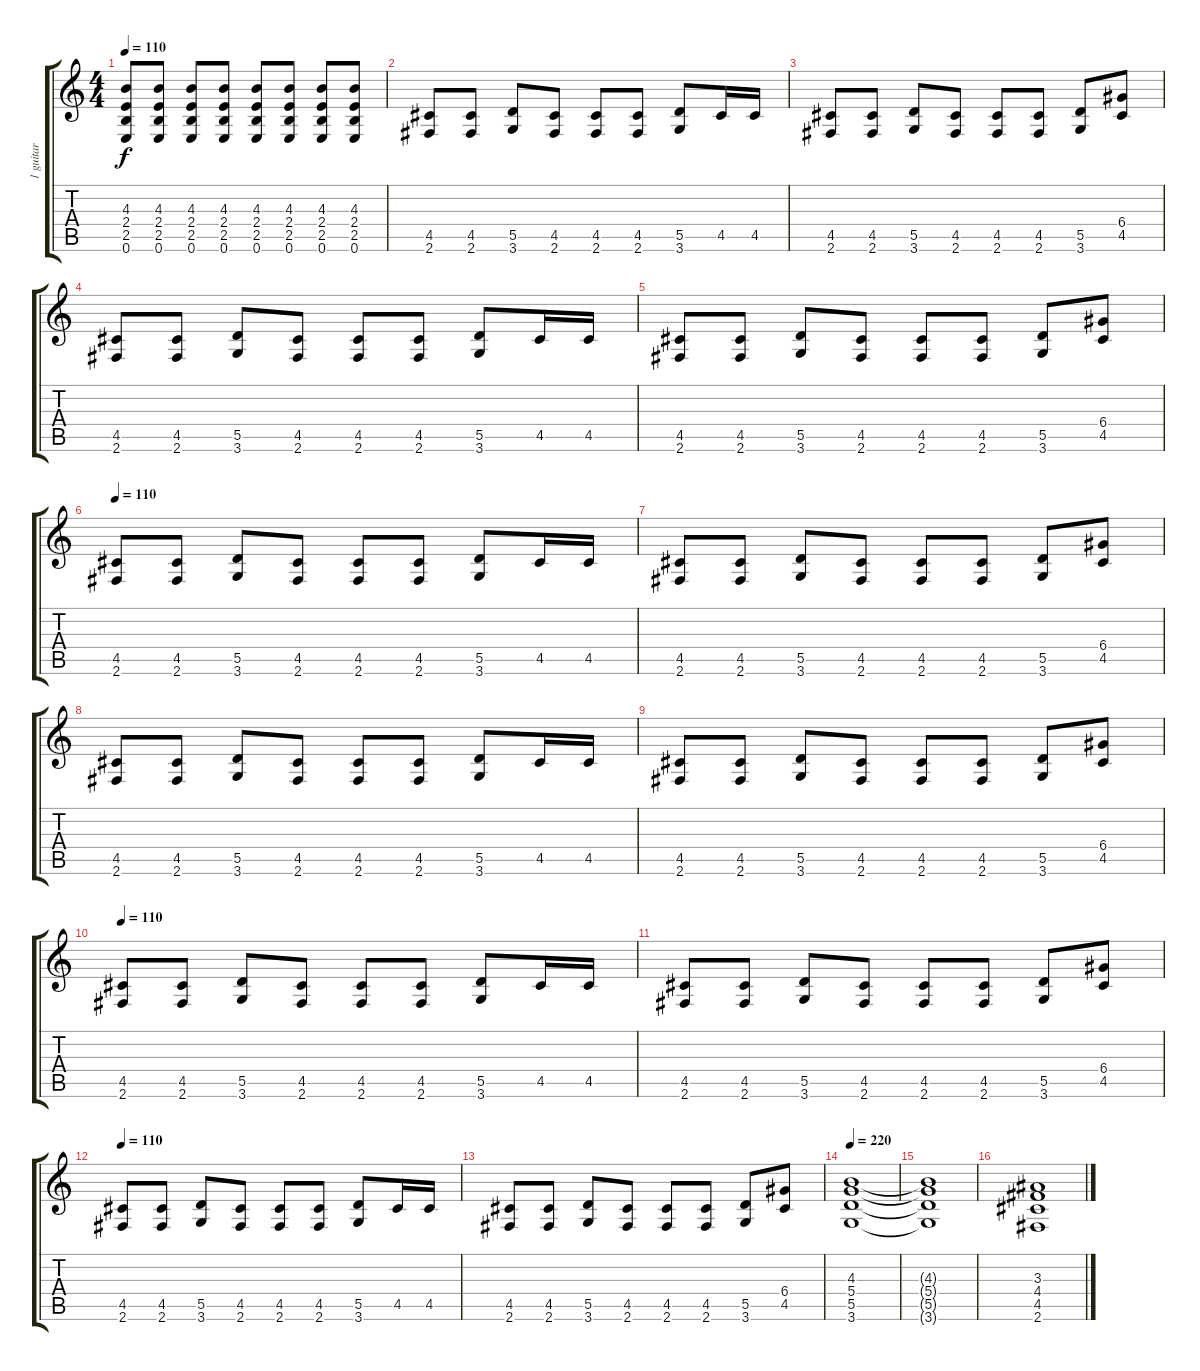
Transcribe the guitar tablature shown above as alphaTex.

\track ("1 guitar" "1 guitar") {instrument overdrivenguitar}
\staff {score tabs}
\tuning (E4 B3 G3 D3 A2 E2) {hide}
\ts (4 4)
\tempo 110
\clef g2
\ks c
(4.3 2.4 2.5 0.6).8{dy f} (4.3 2.4 2.5 0.6).8 (4.3 2.4 2.5 0.6).8 (4.3 2.4 2.5 0.6).8 (4.3 2.4 2.5 0.6).8 (4.3 2.4 2.5 0.6).8 (4.3 2.4 2.5 0.6).8 (4.3 2.4 2.5 0.6).8 |
(4.5 2.6).8 (4.5 2.6).8 (5.5 3.6).8 (4.5 2.6).8 (4.5 2.6).8 (4.5 2.6).8 (5.5 3.6).8 4.5.16 4.5.16 |
(4.5 2.6).8 (4.5 2.6).8 (5.5 3.6).8 (4.5 2.6).8 (4.5 2.6).8 (4.5 2.6).8 (5.5 3.6).8 (6.4 4.5).8 |
(4.5 2.6).8 (4.5 2.6).8 (5.5 3.6).8 (4.5 2.6).8 (4.5 2.6).8 (4.5 2.6).8 (5.5 3.6).8 4.5.16 4.5.16 |
(4.5 2.6).8 (4.5 2.6).8 (5.5 3.6).8 (4.5 2.6).8 (4.5 2.6).8 (4.5 2.6).8 (5.5 3.6).8 (6.4 4.5).8 |
\tempo 110
(4.5 2.6).8 (4.5 2.6).8 (5.5 3.6).8 (4.5 2.6).8 (4.5 2.6).8 (4.5 2.6).8 (5.5 3.6).8 4.5.16 4.5.16 |
(4.5 2.6).8 (4.5 2.6).8 (5.5 3.6).8 (4.5 2.6).8 (4.5 2.6).8 (4.5 2.6).8 (5.5 3.6).8 (6.4 4.5).8 |
(4.5 2.6).8 (4.5 2.6).8 (5.5 3.6).8 (4.5 2.6).8 (4.5 2.6).8 (4.5 2.6).8 (5.5 3.6).8 4.5.16 4.5.16 |
(4.5 2.6).8 (4.5 2.6).8 (5.5 3.6).8 (4.5 2.6).8 (4.5 2.6).8 (4.5 2.6).8 (5.5 3.6).8 (6.4 4.5).8 |
\tempo 110
(4.5 2.6).8 (4.5 2.6).8 (5.5 3.6).8 (4.5 2.6).8 (4.5 2.6).8 (4.5 2.6).8 (5.5 3.6).8 4.5.16 4.5.16 |
(4.5 2.6).8 (4.5 2.6).8 (5.5 3.6).8 (4.5 2.6).8 (4.5 2.6).8 (4.5 2.6).8 (5.5 3.6).8 (6.4 4.5).8 |
\tempo 110
(4.5 2.6).8 (4.5 2.6).8 (5.5 3.6).8 (4.5 2.6).8 (4.5 2.6).8 (4.5 2.6).8 (5.5 3.6).8 4.5.16 4.5.16 |
(4.5 2.6).8 (4.5 2.6).8 (5.5 3.6).8 (4.5 2.6).8 (4.5 2.6).8 (4.5 2.6).8 (5.5 3.6).8 (6.4 4.5).8 |
\tempo 220
(4.3 5.4 5.5 3.6).1{volume 13} |
(4.3{t} 5.4{t} 5.5{t} 3.6{t}).1 |
(3.3 4.4 4.5 2.6).1
